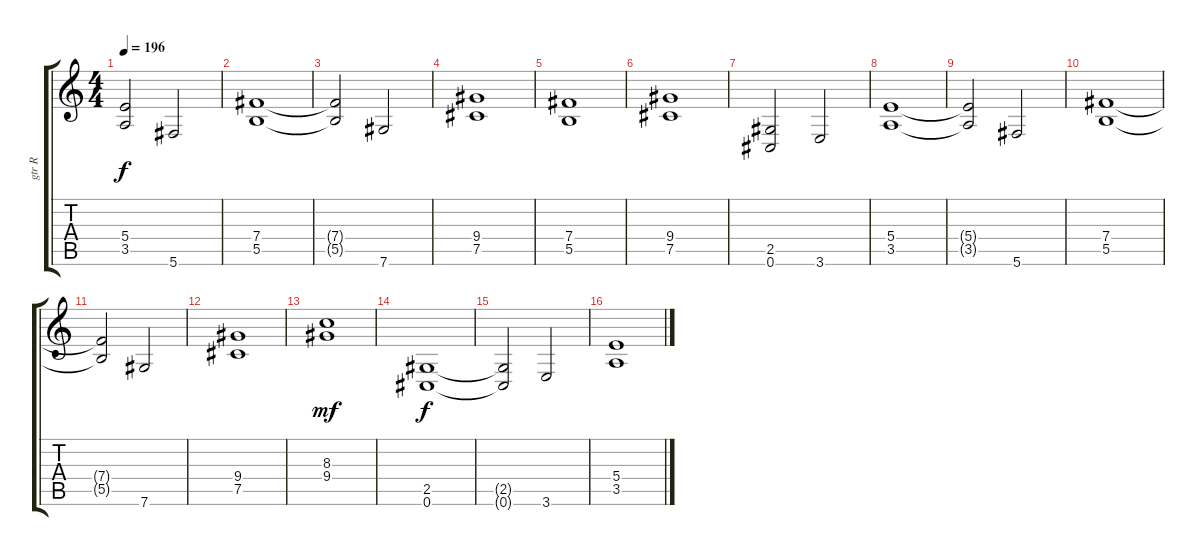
\track ("gtr R" "gtr R") {instrument overdrivenguitar}
\staff {score tabs}
\tuning (Db4 Ab3 E3 B2 Gb2 Db2) {hide}
\ts (4 4)
\tempo 196
\clef g2
\ks c
(5.4{t} 3.5{t}).2{dy f} 5.6.2 |
(7.4 5.5).1 |
(7.4{t} 5.5{t}).2 7.6.2 |
(9.4 7.5).1 |
(7.4 5.5).1 |
(9.4 7.5).1 |
(2.5 0.6).2 3.6.2 |
(5.4 3.5).1 |
(5.4{t} 3.5{t}).2 5.6.2 |
(7.4 5.5).1 |
(7.4{t} 5.5{t}).2 7.6.2 |
(9.4 7.5).1 |
(8.3 9.4).1{dy mf} |
(2.5 0.6).1{dy f} |
(2.5{t} 0.6{t}).2 3.6.2 |
(5.4 3.5).1
